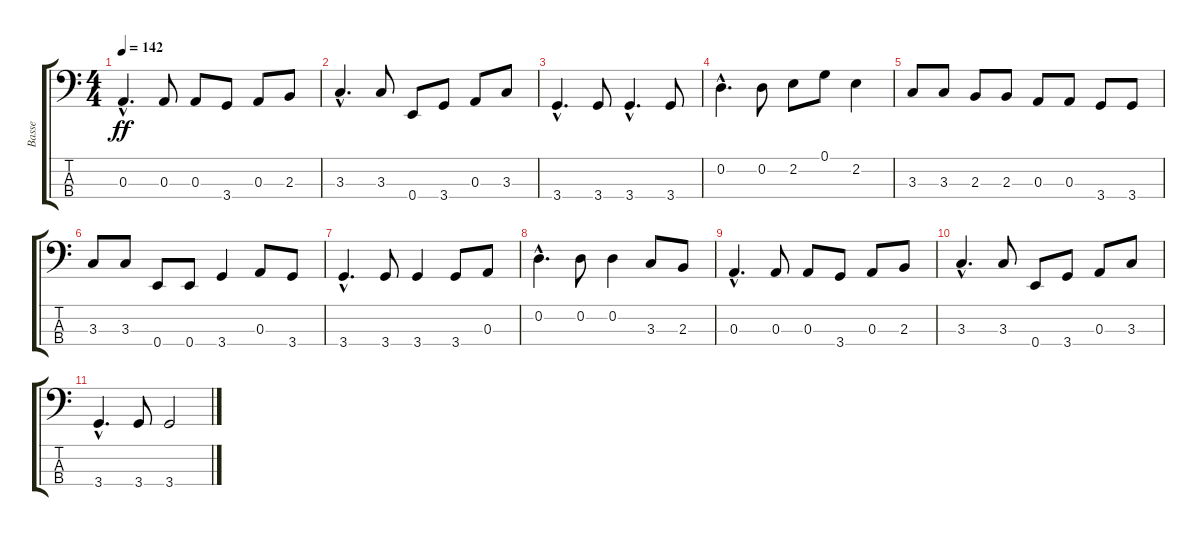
\track ("Basse" "Basse") {instrument fretlessbass}
\staff {score tabs}
\tuning (G2 D2 A1 E1) {hide}
\ts (4 4)
\tempo 142
\clef f4
\ks c
0.3{hac}.4{d dy ff} 0.3.8 0.3.8 3.4.8 0.3.8 2.3.8 |
3.3{hac}.4{d} 3.3.8 0.4.8 3.4.8 0.3.8 3.3.8 |
3.4{hac}.4{d} 3.4.8 3.4{hac}.4{d} 3.4.8 |
0.2{hac}.4{d} 0.2.8 2.2.8 0.1.8 2.2.4 |
3.3.8 3.3.8 2.3.8 2.3.8 0.3.8 0.3.8 3.4.8 3.4.8 |
3.3.8 3.3.8 0.4.8 0.4.8 3.4.4 0.3.8 3.4.8 |
3.4{hac}.4{d volume 15} 3.4.8{volume 14} 3.4.4{volume 13} 3.4.8{volume 12} 0.3.8{volume 12} |
0.2{hac}.4{d volume 11} 0.2.8{volume 10} 0.2.4{volume 9} 3.3.8{volume 8} 2.3.8{volume 8} |
0.3{hac}.4{d volume 8} 0.3.8{volume 6} 0.3.8{volume 6} 3.4.8{volume 5} 0.3.8{volume 5} 2.3.8{volume 4} |
3.3{hac}.4{d volume 4} 3.3.8{volume 2} 0.4.8{volume 2} 3.4.8{volume 2} 0.3.8{volume 1} 3.3.8{volume 0} |
3.4{hac}.4{d volume 0} 3.4.8{volume 0} 3.4.2
